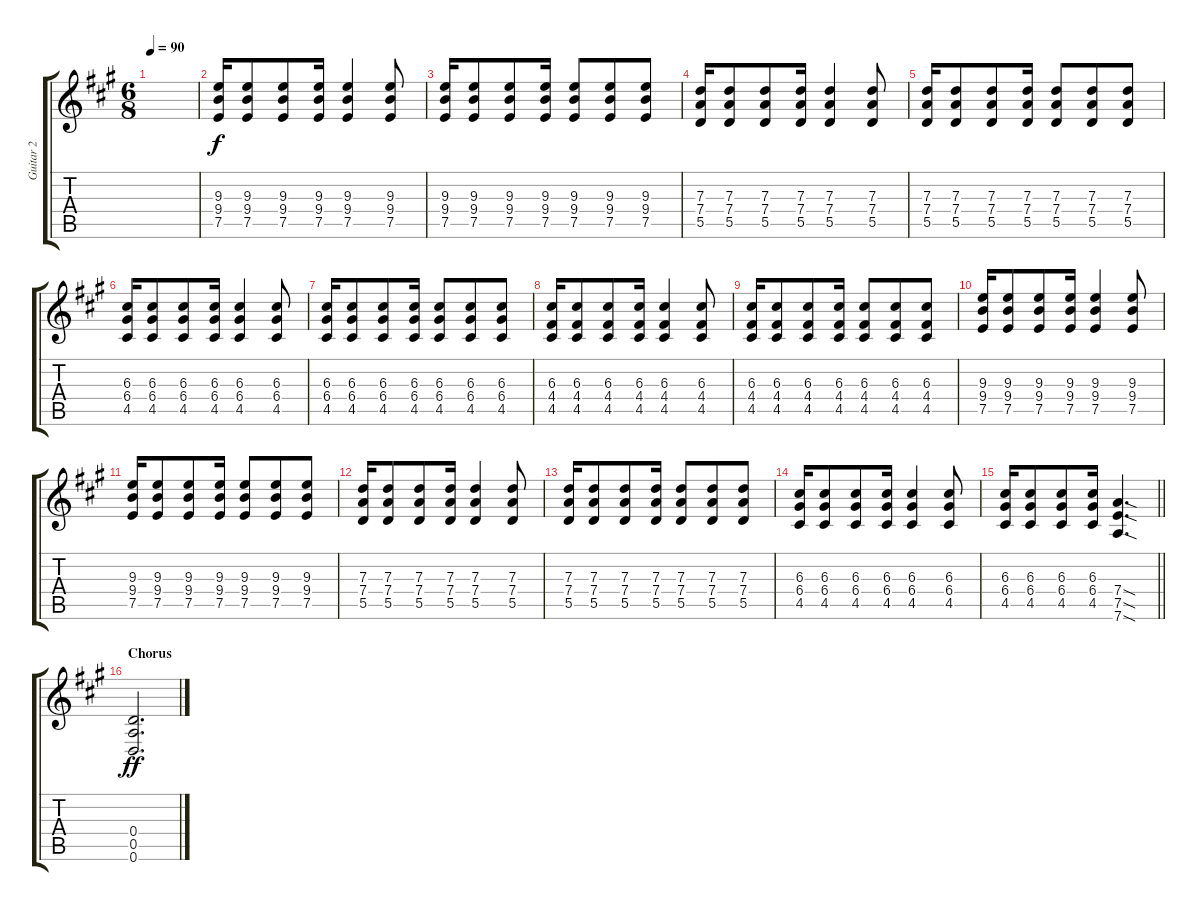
\track ("Guitar 2" "Guitar 2") {instrument distortionguitar}
\staff {score tabs}
\tuning (E4 B3 G3 D3 A2 D2) {hide}
\ts (6 8)
\tempo 90
\clef g2
\ks a
|
(9.3 9.4 7.5).16{dy f volume 9 instrument electricguitarclean} (9.3 9.4 7.5).8 (9.3 9.4 7.5).8 (9.3 9.4 7.5).16 (9.3 9.4 7.5).4 (9.3 9.4 7.5).8 |
(9.3 9.4 7.5).16 (9.3 9.4 7.5).8 (9.3 9.4 7.5).8 (9.3 9.4 7.5).16 (9.3 9.4 7.5).8 (9.3 9.4 7.5).8 (9.3 9.4 7.5).8 |
(7.3 7.4 5.5).16 (7.3 7.4 5.5).8 (7.3 7.4 5.5).8 (7.3 7.4 5.5).16 (7.3 7.4 5.5).4 (7.3 7.4 5.5).8 |
(7.3 7.4 5.5).16 (7.3 7.4 5.5).8 (7.3 7.4 5.5).8 (7.3 7.4 5.5).16 (7.3 7.4 5.5).8 (7.3 7.4 5.5).8 (7.3 7.4 5.5).8 |
(6.3 6.4 4.5).16 (6.3 6.4 4.5).8 (6.3 6.4 4.5).8 (6.3 6.4 4.5).16 (6.3 6.4 4.5).4 (6.3 6.4 4.5).8 |
(6.3 6.4 4.5).16 (6.3 6.4 4.5).8 (6.3 6.4 4.5).8 (6.3 6.4 4.5).16 (6.3 6.4 4.5).8 (6.3 6.4 4.5).8 (6.3 6.4 4.5).8 |
(6.3 4.4 4.5).16 (6.3 4.4 4.5).8 (6.3 4.4 4.5).8 (6.3 4.4 4.5).16 (6.3 4.4 4.5).4 (6.3 4.4 4.5).8 |
(6.3 4.4 4.5).16 (6.3 4.4 4.5).8 (6.3 4.4 4.5).8 (6.3 4.4 4.5).16 (6.3 4.4 4.5).8 (6.3 4.4 4.5).8 (6.3 4.4 4.5).8 |
(9.3 9.4 7.5).16 (9.3 9.4 7.5).8 (9.3 9.4 7.5).8 (9.3 9.4 7.5).16 (9.3 9.4 7.5).4 (9.3 9.4 7.5).8 |
(9.3 9.4 7.5).16 (9.3 9.4 7.5).8 (9.3 9.4 7.5).8 (9.3 9.4 7.5).16 (9.3 9.4 7.5).8 (9.3 9.4 7.5).8 (9.3 9.4 7.5).8 |
(7.3 7.4 5.5).16 (7.3 7.4 5.5).8 (7.3 7.4 5.5).8 (7.3 7.4 5.5).16 (7.3 7.4 5.5).4 (7.3 7.4 5.5).8 |
(7.3 7.4 5.5).16 (7.3 7.4 5.5).8 (7.3 7.4 5.5).8 (7.3 7.4 5.5).16 (7.3 7.4 5.5).8 (7.3 7.4 5.5).8 (7.3 7.4 5.5).8 |
(6.3 6.4 4.5).16 (6.3 6.4 4.5).8 (6.3 6.4 4.5).8 (6.3 6.4 4.5).16 (6.3 6.4 4.5).4 (6.3 6.4 4.5).8 |
\barLineRight lightlight
(6.3 6.4 4.5).16 (6.3 6.4 4.5).8 (6.3 6.4 4.5).8 (6.3 6.4 4.5).16 (7.4{sod} 7.5{sod} 7.6{sod}).4{d volume 12 instrument distortionguitar} |
\section ("" "Chorus")
(0.4 0.5 0.6).2{d dy ff}
